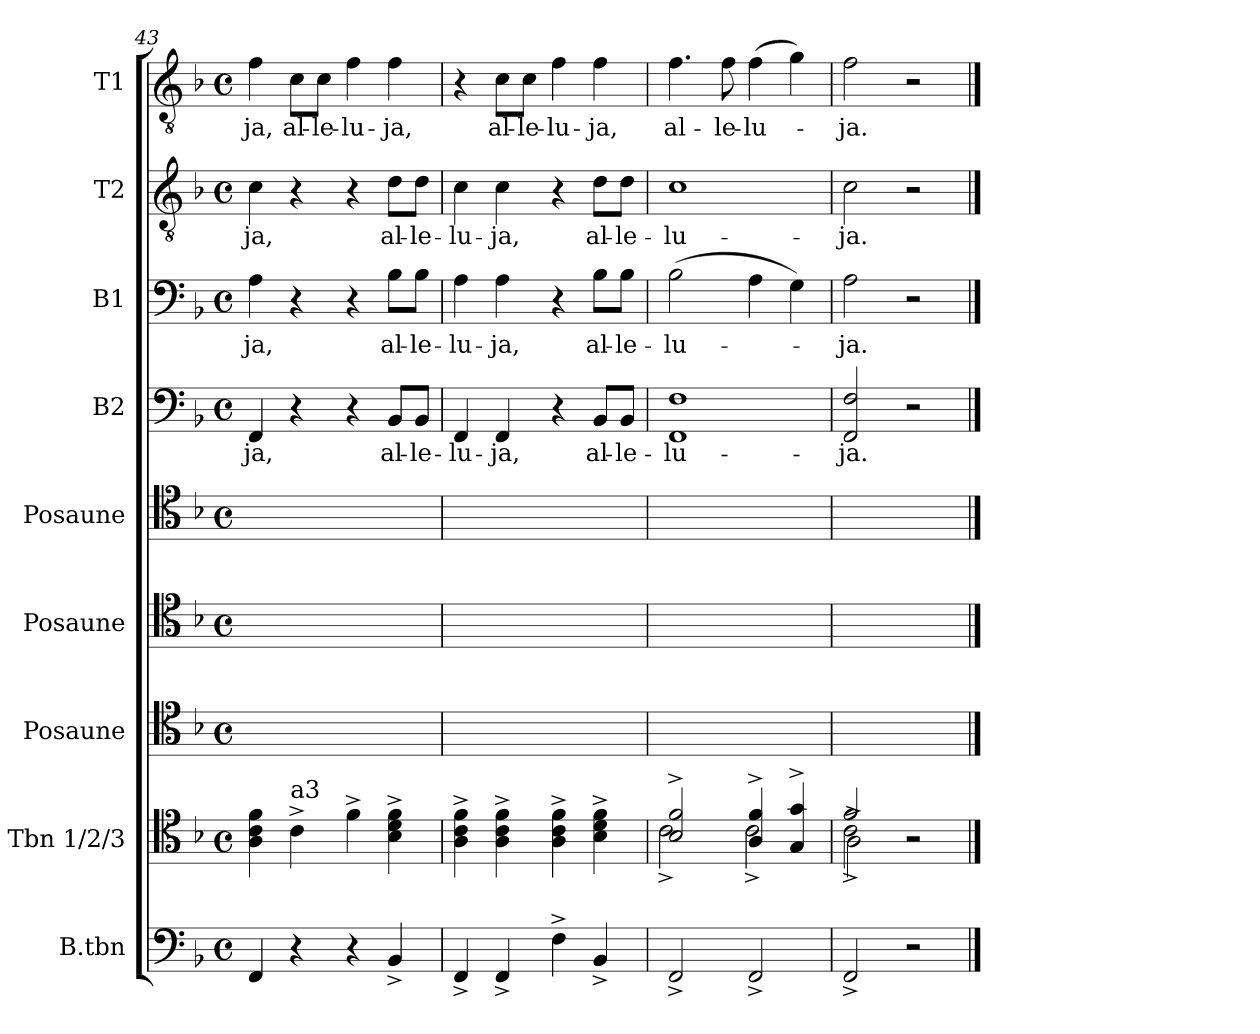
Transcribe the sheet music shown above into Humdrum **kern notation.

**kern	**kern	**kern	**kern	**kern	**kern	**text	**kern	**text	**kern	**text	**kern	**text
*part9	*part8	*part7	*part6	*part5	*part4	*part4	*part3	*part3	*part2	*part2	*part1	*part1
*staff9	*staff8	*staff7	*staff6	*staff5	*staff4	*staff4	*staff3	*staff3	*staff2	*staff2	*staff1	*staff1
*I"B.tbn	*I"Tbn 1/2/3	*I"Posaune	*I"Posaune	*I"Posaune	*I"B2	*	*I"B1	*	*I"T2	*	*I"T1	*
*	*	*I'Pos.	*I'Pos.	*I'Pos.	*	*	*	*	*	*	*	*
*clefF4	*clefC4	*clefC4	*clefC4	*clefC4	*clefF4	*	*clefF4	*	*clefGv2	*	*clefGv2	*
*k[b-]	*k[b-]	*k[b-]	*k[b-]	*k[b-]	*k[b-]	*	*k[b-]	*	*k[b-]	*	*k[b-]	*
*M4/4	*M4/4	*M4/4	*M4/4	*M4/4	*M4/4	*	*M4/4	*	*M4/4	*	*M4/4	*
*met(c)	*met(c)	*met(c)	*met(c)	*met(c)	*met(c)	*	*met(c)	*	*met(c)	*	*met(c)	*
=43	=43	=43	=43	=43	=43	=43	=43	=43	=43	=43	=43	=43
!	!	!	!	!	!	!LO:LY:b	!	!LO:LY:b	!	!LO:LY:b	!	!LO:LY:b
4FF/	4A\ 4c\ 4f\	4A\yy	4c\yy	4f\yy	4FF/	-ja,	4A\	-ja,	4c\	-ja,	4f\	-ja,
!	!LO:TX:a:t=a3	!	!	!	!	!	!	!	!	!	!	!
!	!	!	!	!	!	!	!	!	!	!	!	!LO:LY:b
4r	4c^\	4c^\yy	4c^\yy	4c^\yy	4r	.	4r	.	4r	.	8c\L	al-
!	!	!	!	!	!	!	!	!	!	!	!	!LO:LY:b
.	.	.	.	.	.	.	.	.	.	.	8c\J	-le-
!	!	!	!	!	!	!	!	!	!	!	!	!LO:LY:b
4r	4f^\	4f^\yy	4f^\yy	4f^\yy	4r	.	4r	.	4r	.	4f\	-lu-
!	!	!	!	!	!	!LO:LY:b	!	!LO:LY:b	!	!LO:LY:b	!	!LO:LY:b
4BB-^/	4B-\^ 4d\^ 4f\^	4B-^\yy	4d^\yy	4f^\yy	8BB-/L	al-	8B-\L	al-	8d\L	al-	4f\	-ja,
!	!	!	!	!	!	!LO:LY:b	!	!LO:LY:b	!	!LO:LY:b	!	!
.	.	.	.	.	8BB-/J	-le-	8B-\J	-le-	8d\J	-le-	.	.
!!LO:PB:g=z
=44	=44	=44	=44	=44	=44	=44	=44	=44	=44	=44	=44	=44
!	!	!	!	!	!	!LO:LY:b	!	!LO:LY:b	!	!LO:LY:b	!	!
4FF^/	4A\^ 4c\^ 4f\^	4A^\yy	4c^\yy	4f^\yy	4FF/	-lu-	4A\	-lu-	4c\	-lu-	4r	.
!	!	!	!	!	!	!LO:LY:b	!	!LO:LY:b	!	!LO:LY:b	!	!LO:LY:b
4FF^/	4A\^ 4c\^ 4f\^	4A^\yy	4c^\yy	4f^\yy	4FF/	-ja,	4A\	-ja,	4c\	-ja,	8c\L	al-
!	!	!	!	!	!	!	!	!	!	!	!	!LO:LY:b
.	.	.	.	.	.	.	.	.	.	.	8c\J	-le-
!	!	!	!	!	!	!	!	!	!	!	!	!LO:LY:b
4F^\	4A\^ 4c\^ 4f\^	4A^\yy	4c^\yy	4f^\yy	4r	.	4r	.	4r	.	4f\	-lu-
!	!	!	!	!	!	!LO:LY:b	!	!LO:LY:b	!	!LO:LY:b	!	!LO:LY:b
4BB-^/	4B-\^ 4d\^ 4f\^	4B-^\yy	4d^\yy	4f^\yy	8BB-/L	al-	8B-\L	al-	8d\L	al-	4f\	-ja,
!	!	!	!	!	!	!LO:LY:b	!	!LO:LY:b	!	!LO:LY:b	!	!
.	.	.	.	.	8BB-/J	-le-	8B-\J	-le-	8d\J	-le-	.	.
=45	=45	=45	=45	=45	=45	=45	=45	=45	=45	=45	=45	=45
*	*^	*	*	*	*	*	*	*	*	*	*	*
!	!	!	!	!	!	!	!LO:LY:b	!	!LO:LY:b	!	!LO:LY:b	!	!LO:LY:b
2FF^/	2B-/^ 2f/^	2c^\	2B-^\yy	2c^\yy	2f^\yy	1FF 1F	-lu-	(2B-\	-lu-	1c	-lu-	4.f\	al-
!	!	!	!	!	!	!	!	!	!	!	!	!	!LO:LY:b
.	.	.	.	.	.	.	.	.	.	.	.	8f\	-le-
!	!	!	!	!	!	!	!	!	!	!	!	!	!LO:LY:b
2FF^/	4A/^ 4f/^	2c^\	4A^\yy	2c^\yy	4f^\yy	.	.	4A\	.	.	.	(4f\	-lu-
.	4G/^ 4g/^	.	4G^/yy	.	4g^\yy	.	.	4G\)	.	.	.	4g\)	.
=46	=46	=46	=46	=46	=46	=46	=46	=46	=46	=46	=46	=46	=46
*	*	*^	*	*	*	*	*	*	*	*	*	*	*
!	!	!	!	!	!	!	!	!LO:LY:b	!	!LO:LY:b	!	!LO:LY:b	!	!LO:LY:b
2FF^/	2f/	2c^\	2A^\	2A^\yy	2c^\yy	2f^\yy	2FF/ 2F/	-ja.	2A\	-ja.	2c\	-ja.	2f\	-ja.
2r	2r	2ryy	2ryy	2ryy	2ryy	2ryy	2r	.	2r	.	2r	.	2r	.
*	*v	*v	*v	*	*	*	*	*	*	*	*	*	*	*
==	==	==	==	==	==	==	==	==	==	==	==	==
*-	*-	*-	*-	*-	*-	*-	*-	*-	*-	*-	*-	*-
